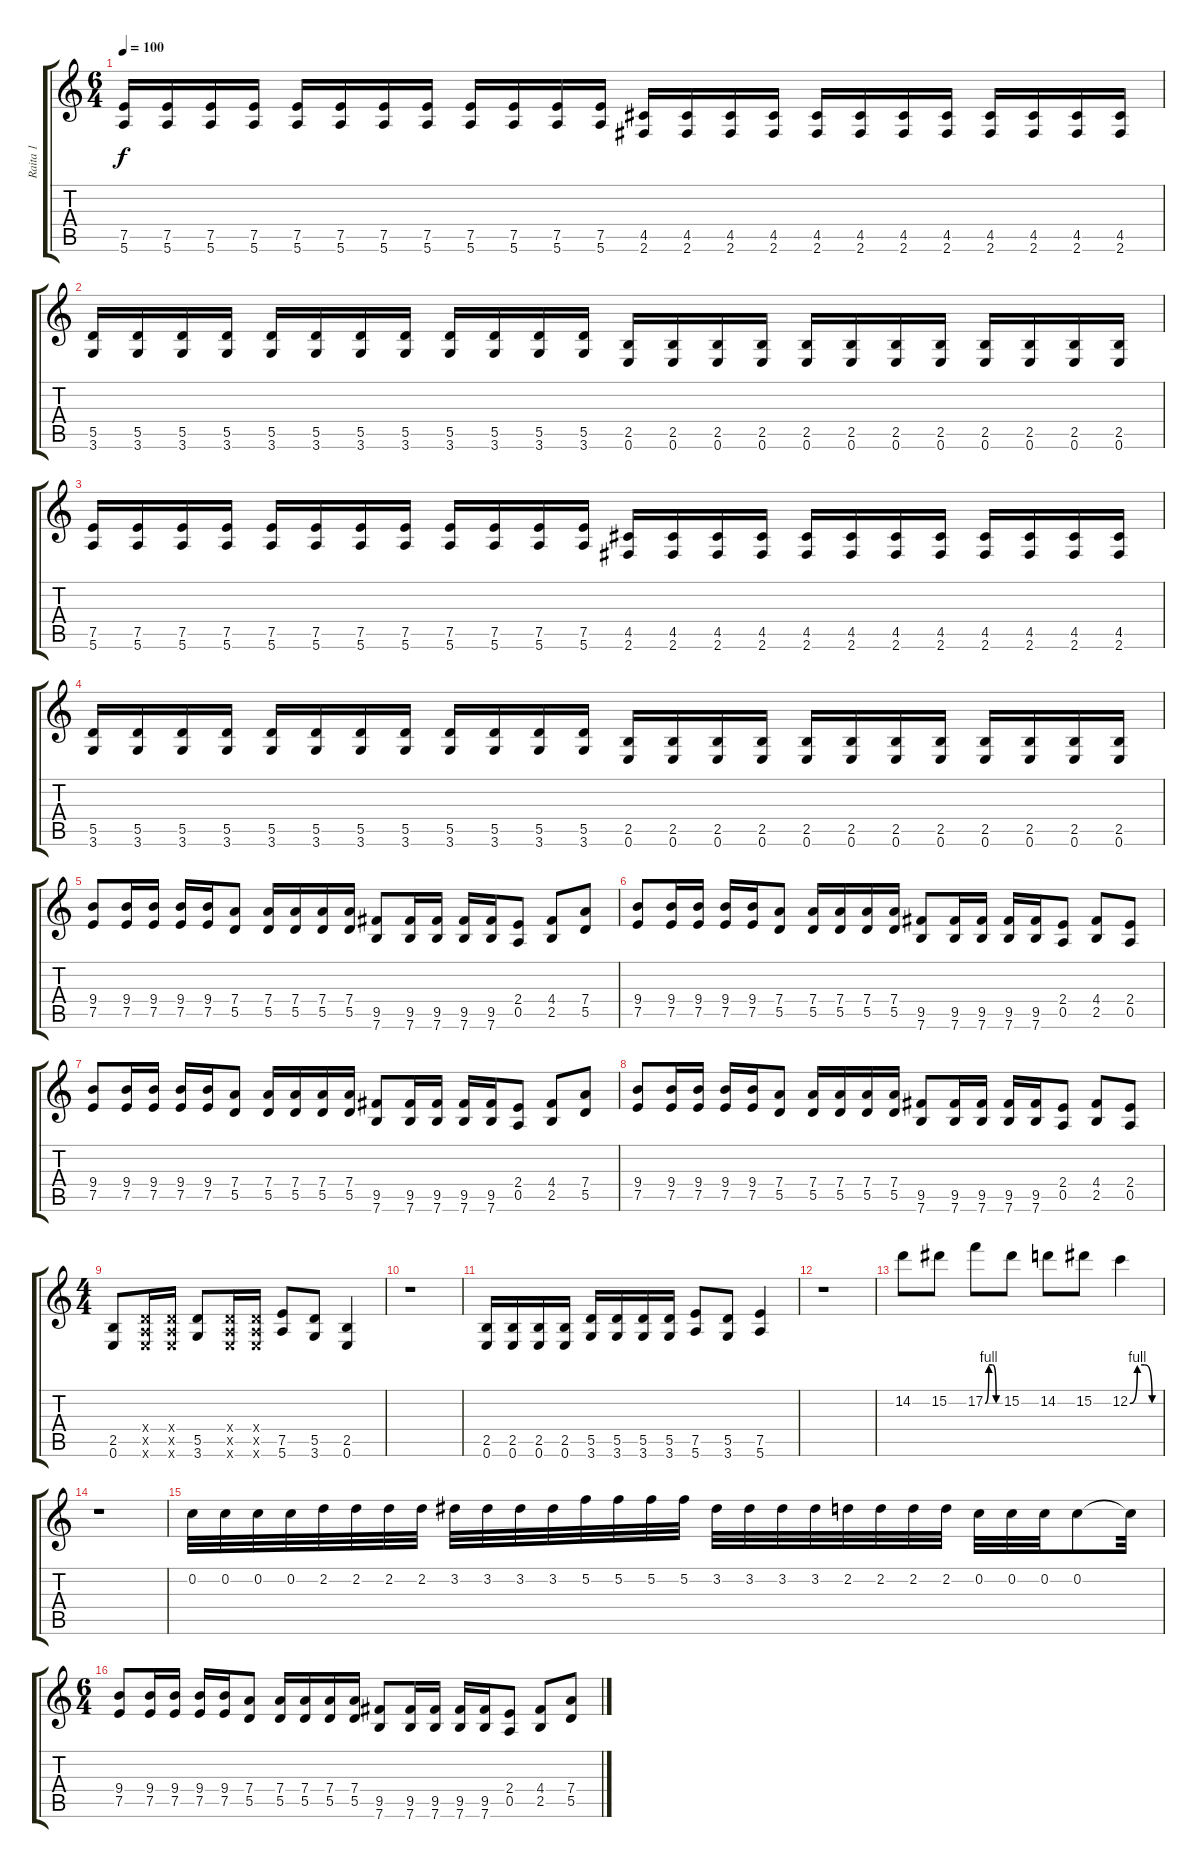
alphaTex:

\track ("Raita 1" "Raita 1") {instrument overdrivenguitar}
\staff {score tabs}
\tuning (F4 C4 G3 D3 A2 E2) {hide}
\ts (6 4)
\tempo 100
\clef g2
\ks c
(7.5 5.6).16{dy f} (7.5 5.6).16 (7.5 5.6).16 (7.5 5.6).16 (7.5 5.6).16 (7.5 5.6).16 (7.5 5.6).16 (7.5 5.6).16 (7.5 5.6).16 (7.5 5.6).16 (7.5 5.6).16 (7.5 5.6).16 (4.5 2.6).16 (4.5 2.6).16 (4.5 2.6).16 (4.5 2.6).16 (4.5 2.6).16 (4.5 2.6).16 (4.5 2.6).16 (4.5 2.6).16 (4.5 2.6).16 (4.5 2.6).16 (4.5 2.6).16 (4.5 2.6).16 |
(5.5 3.6).16 (5.5 3.6).16 (5.5 3.6).16 (5.5 3.6).16 (5.5 3.6).16 (5.5 3.6).16 (5.5 3.6).16 (5.5 3.6).16 (5.5 3.6).16 (5.5 3.6).16 (5.5 3.6).16 (5.5 3.6).16 (2.5 0.6).16 (2.5 0.6).16 (2.5 0.6).16 (2.5 0.6).16 (2.5 0.6).16 (2.5 0.6).16 (2.5 0.6).16 (2.5 0.6).16 (2.5 0.6).16 (2.5 0.6).16 (2.5 0.6).16 (2.5 0.6).16 |
(7.5 5.6).16 (7.5 5.6).16 (7.5 5.6).16 (7.5 5.6).16 (7.5 5.6).16 (7.5 5.6).16 (7.5 5.6).16 (7.5 5.6).16 (7.5 5.6).16 (7.5 5.6).16 (7.5 5.6).16 (7.5 5.6).16 (4.5 2.6).16 (4.5 2.6).16 (4.5 2.6).16 (4.5 2.6).16 (4.5 2.6).16 (4.5 2.6).16 (4.5 2.6).16 (4.5 2.6).16 (4.5 2.6).16 (4.5 2.6).16 (4.5 2.6).16 (4.5 2.6).16 |
(5.5 3.6).16 (5.5 3.6).16 (5.5 3.6).16 (5.5 3.6).16 (5.5 3.6).16 (5.5 3.6).16 (5.5 3.6).16 (5.5 3.6).16 (5.5 3.6).16 (5.5 3.6).16 (5.5 3.6).16 (5.5 3.6).16 (2.5 0.6).16 (2.5 0.6).16 (2.5 0.6).16 (2.5 0.6).16 (2.5 0.6).16 (2.5 0.6).16 (2.5 0.6).16 (2.5 0.6).16 (2.5 0.6).16 (2.5 0.6).16 (2.5 0.6).16 (2.5 0.6).16 |
(9.4 7.5).8 (9.4 7.5).16 (9.4 7.5).16 (9.4 7.5).16 (9.4 7.5).16 (7.4 5.5).8 (7.4 5.5).16 (7.4 5.5).16 (7.4 5.5).16 (7.4 5.5).16 (9.5 7.6).8 (9.5 7.6).16 (9.5 7.6).16 (9.5 7.6).16 (9.5 7.6).16 (2.4 0.5).8 (4.4 2.5).8 (7.4 5.5).8 |
(9.4 7.5).8 (9.4 7.5).16 (9.4 7.5).16 (9.4 7.5).16 (9.4 7.5).16 (7.4 5.5).8 (7.4 5.5).16 (7.4 5.5).16 (7.4 5.5).16 (7.4 5.5).16 (9.5 7.6).8 (9.5 7.6).16 (9.5 7.6).16 (9.5 7.6).16 (9.5 7.6).16 (2.4 0.5).8 (4.4 2.5).8 (2.4 0.5).8 |
(9.4 7.5).8 (9.4 7.5).16 (9.4 7.5).16 (9.4 7.5).16 (9.4 7.5).16 (7.4 5.5).8 (7.4 5.5).16 (7.4 5.5).16 (7.4 5.5).16 (7.4 5.5).16 (9.5 7.6).8 (9.5 7.6).16 (9.5 7.6).16 (9.5 7.6).16 (9.5 7.6).16 (2.4 0.5).8 (4.4 2.5).8 (7.4 5.5).8 |
(9.4 7.5).8 (9.4 7.5).16 (9.4 7.5).16 (9.4 7.5).16 (9.4 7.5).16 (7.4 5.5).8 (7.4 5.5).16 (7.4 5.5).16 (7.4 5.5).16 (7.4 5.5).16 (9.5 7.6).8 (9.5 7.6).16 (9.5 7.6).16 (9.5 7.6).16 (9.5 7.6).16 (2.4 0.5).8 (4.4 2.5).8 (2.4 0.5).8 |
\ts (4 4)
(2.5 0.6).8 (0.4{x} 0.5{x} 0.6{x}).16 (0.4{x} 0.5{x} 0.6{x}).16 (5.5 3.6).8 (0.4{x} 0.5{x} 0.6{x}).16 (0.4{x} 0.5{x} 0.6{x}).16 (7.5 5.6).8 (5.5 3.6).8 (2.5 0.6).4 |
r.1 |
(2.5 0.6).16 (2.5 0.6).16 (2.5 0.6).16 (2.5 0.6).16 (5.5 3.6).16 (5.5 3.6).16 (5.5 3.6).16 (5.5 3.6).16 (7.5 5.6).8 (5.5 3.6).8 (7.5 5.6).4 |
r.1 |
14.2.8 15.2.8 17.2{be (custom 0 0 15 4 30 4 45 0 60 0)}.8 15.2.8 14.2.8 15.2.8 12.2{be (custom 0 0 15 4 30 4 45 0 60 0)}.4 |
r.1 |
0.2.32 0.2.32 0.2.32 0.2.32 2.2.32 2.2.32 2.2.32 2.2.32 3.2.32 3.2.32 3.2.32 3.2.32 5.2.32 5.2.32 5.2.32 5.2.32 3.2.32 3.2.32 3.2.32 3.2.32 2.2.32 2.2.32 2.2.32 2.2.32 0.2.32 0.2.32 0.2.32 0.2.8 0.2{t}.32 |
\ts (6 4)
(9.4 7.5).8 (9.4 7.5).16 (9.4 7.5).16 (9.4 7.5).16 (9.4 7.5).16 (7.4 5.5).8 (7.4 5.5).16 (7.4 5.5).16 (7.4 5.5).16 (7.4 5.5).16 (9.5 7.6).8 (9.5 7.6).16 (9.5 7.6).16 (9.5 7.6).16 (9.5 7.6).16 (2.4 0.5).8 (4.4 2.5).8 (7.4 5.5).8
